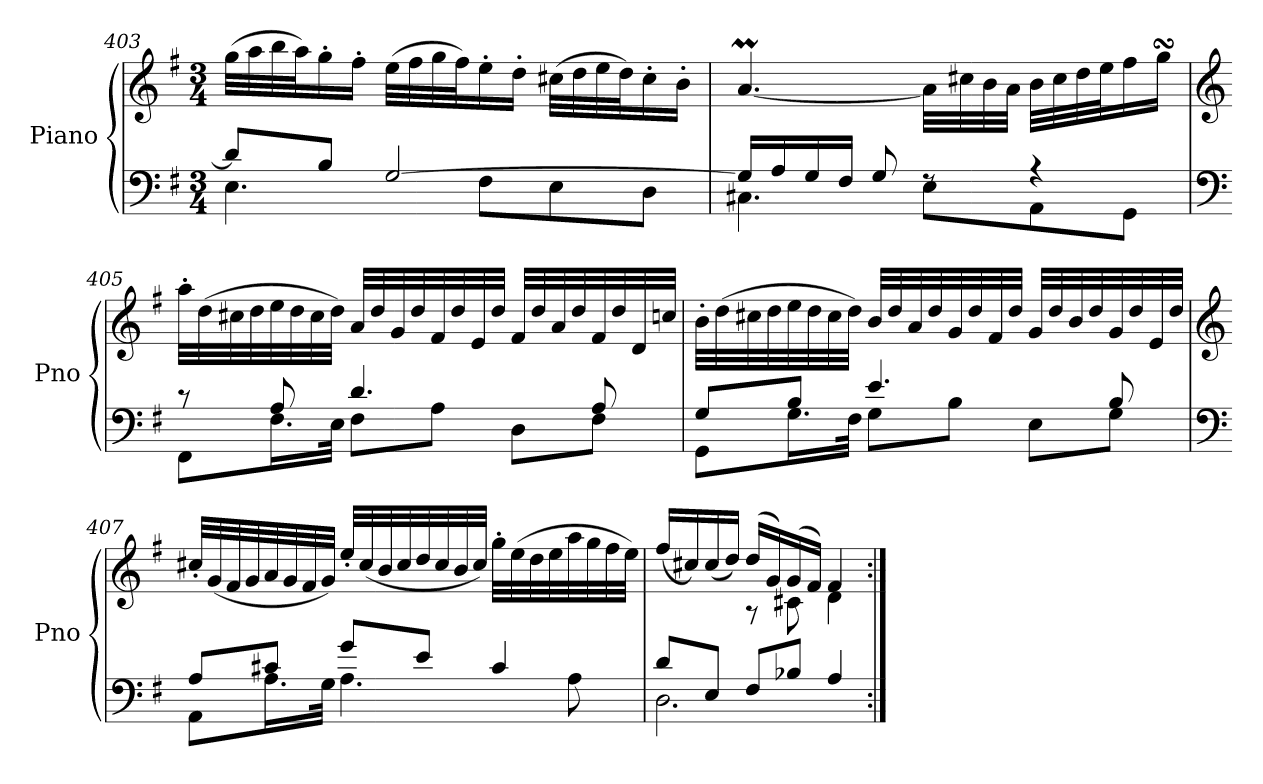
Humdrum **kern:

**kern	**kern
*part1	*part1
*staff2	*staff1
*I"Piano	*
*I'Pno	*
*clefF4	*clefG2
*k[f#]	*k[f#]
*M3/4	*M3/4
=403	=403
*^	*
8d/L]	4.E\	(32gg\LLL
.	.	32aa\
.	.	32bb\
.	.	32aa\J)
8B/J	.	16gg'\
.	.	16ff#'\JJ
[2G/	.	(32ee\LLL
.	.	32ff#\
.	.	32gg\
.	.	32ff#\J)
.	8F#\L	16ee'\
.	.	16dd'\JJ
.	8E\	(32cc#X\LLL
.	.	32dd\
.	.	32ee\
.	.	32dd\J)
.	8D\J	16cc#'\
.	.	16b'\JJ
=404	=404	=404
16G/LL]	4.C#X\	[4.aM/
16A/	.	.
16G/	.	.
16F#/JJ	.	.
8G/	.	.
8rF	8E\L	32a\LLL]
.	.	32cc#X\
.	.	32b\
.	.	32a\JJJ
4r	8AA\	32b\LLL
.	.	32cc#\
.	.	32dd\
.	.	32ee\J
.	8GG\J	16ff#\
.	.	16ggsSSs\JJ
!!LO:LB:g=z
=405	=405	=405
*clefF4	*	*clefG2
8r	8FF#\L	32aa'\LLL
.	.	(32dd\
.	.	32cc#X\
.	.	32dd\
8A/	16.F#\L	32ee\
.	.	32dd\
.	.	32cc#\
.	32E\JJk	32dd\JJJ)
4.d/	8F#\L	32a/LLL
.	.	32dd/
.	.	32g/
.	.	32dd/
.	8A\J	32f#/
.	.	32dd/
.	.	32e/
.	.	32dd/JJJ
.	8D\L	32f#/LLL
.	.	32dd/
.	.	32a/
.	.	32dd/
8A/	8F#\J	32f#/
.	.	32dd/
.	.	32d/
.	.	32ccn/JJJ
=406	=406	=406
8G/L	8GG\L	32b'\LLL
.	.	(32dd\
.	.	32cc#X\
.	.	32dd\
8B/J	16.G\L	32ee\
.	.	32dd\
.	.	32cc#\
.	32F#\JJk	32dd\JJJ)
4.e/	8G\L	32b/LLL
.	.	32dd/
.	.	32a/
.	.	32dd/
.	8B\J	32g/
.	.	32dd/
.	.	32f#/
.	.	32dd/JJJ
.	8E\L	32g/LLL
.	.	32dd/
.	.	32b/
.	.	32dd/
8B/	8G\J	32g/
.	.	32dd/
.	.	32e/
.	.	32dd/JJJ
!!LO:PB:g=z
=407	=407	=407
*clefF4	*	*clefG2
8A/L	8AA\L	32cc#X'/LLL
.	.	(32g/
.	.	32f#/
.	.	32g/
8c#X/J	16.A\L	32a/
.	.	32g/
.	.	32f#/
.	32G\JJk	32g/JJJ)
8g/L	4.A\	32ee'/LLL
.	.	(32cc#/
.	.	32b/
.	.	32cc#/
8e/J	.	32dd/
.	.	32cc#/
.	.	32b/
.	.	32cc#/JJJ)
4c#/	.	32gg'\LLL
.	.	(32ee\
.	.	32dd\
.	.	32ee\
.	8A\	32aa\
.	.	32gg\
.	.	32ff#\
.	.	32ee\JJJ)
=408	=408	=408
*	*	*^
8d/L	2.D\	(16ff#/LL	4ryy
.	.	16cc#X/)	.
8E/J	.	(16cc#/	.
.	.	16dd/JJ)	.
8F#/L	.	(16dd/LL	8r
.	.	16g/)	.
8B-X/J	.	(16g/	8c#X\
.	.	16f#/JJ)	.
4A/	.	4f#/	4d\
*v	*v	*	*
*	*v	*v
=:|!	=:|!
*-	*-
